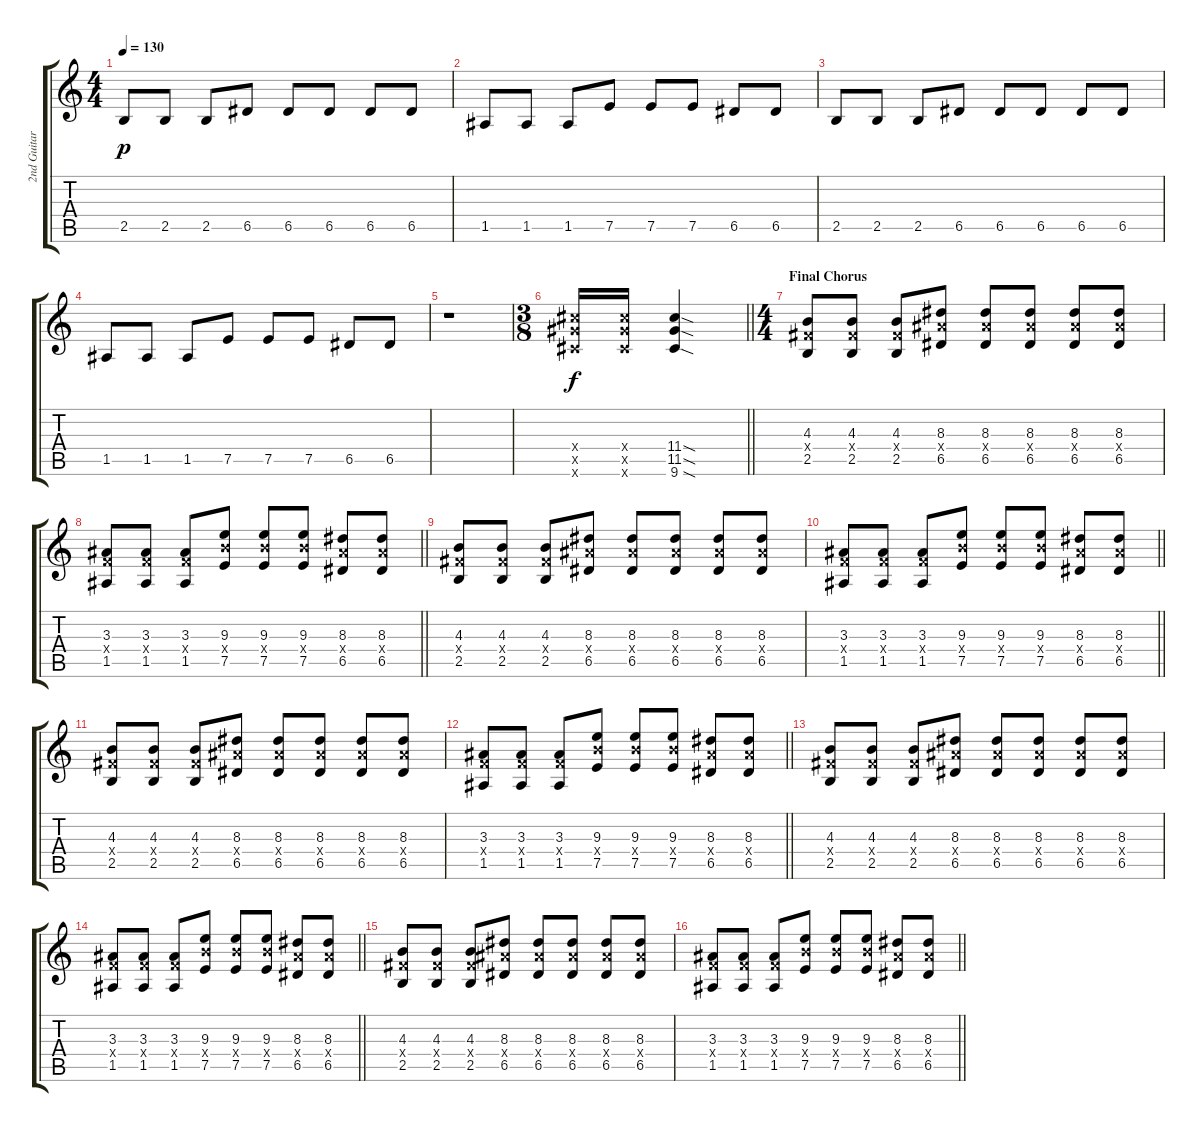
\track ("2nd Guitar" "2nd Guitar") {instrument overdrivenguitar}
\staff {score tabs}
\tuning (E4 B3 G3 D3 A2 E2) {hide}
\ts (4 4)
\tempo 130
\clef g2
\ks c
2.5.8{dy p} 2.5.8 2.5.8 6.5.8 6.5.8 6.5.8 6.5.8 6.5.8 |
1.5.8 1.5.8 1.5.8 7.5.8 7.5.8 7.5.8 6.5.8 6.5.8 |
2.5.8 2.5.8 2.5.8 6.5.8 6.5.8 6.5.8 6.5.8 6.5.8 |
1.5.8 1.5.8 1.5.8 7.5.8 7.5.8 7.5.8 6.5.8 6.5.8 |
r.1 |
\ts (3 8)
\barLineRight lightlight
(11.4{x} 11.5{x} 9.6{x}).16{dy f} (11.4{x} 11.5{x} 9.6{x}).16 (11.4{sod} 11.5{sod} 9.6{sod}).4 |
\ts (4 4)
\section ("" "Final Chorus")
(4.3 4.4{x} 2.5).8 (4.3 4.4{x} 2.5).8 (4.3 4.4{x} 2.5).8 (8.3 8.4{x} 6.5).8 (8.3 8.4{x} 6.5).8 (8.3 8.4{x} 6.5).8 (8.3 8.4{x} 6.5).8 (8.3 8.4{x} 6.5).8 |
\barLineRight lightlight
(3.3 3.4{x} 1.5).8 (3.3 3.4{x} 1.5).8 (3.3 3.4{x} 1.5).8 (9.3 9.4{x} 7.5).8 (9.3 9.4{x} 7.5).8 (9.3 9.4{x} 7.5).8 (8.3 8.4{x} 6.5).8 (8.3 8.4{x} 6.5).8 |
(4.3 4.4{x} 2.5).8 (4.3 4.4{x} 2.5).8 (4.3 4.4{x} 2.5).8 (8.3 8.4{x} 6.5).8 (8.3 8.4{x} 6.5).8 (8.3 8.4{x} 6.5).8 (8.3 8.4{x} 6.5).8 (8.3 8.4{x} 6.5).8 |
\barLineRight lightlight
(3.3 3.4{x} 1.5).8 (3.3 3.4{x} 1.5).8 (3.3 3.4{x} 1.5).8 (9.3 9.4{x} 7.5).8 (9.3 9.4{x} 7.5).8 (9.3 9.4{x} 7.5).8 (8.3 8.4{x} 6.5).8 (8.3 8.4{x} 6.5).8 |
(4.3 4.4{x} 2.5).8 (4.3 4.4{x} 2.5).8 (4.3 4.4{x} 2.5).8 (8.3 8.4{x} 6.5).8 (8.3 8.4{x} 6.5).8 (8.3 8.4{x} 6.5).8 (8.3 8.4{x} 6.5).8 (8.3 8.4{x} 6.5).8 |
\barLineRight lightlight
(3.3 3.4{x} 1.5).8 (3.3 3.4{x} 1.5).8 (3.3 3.4{x} 1.5).8 (9.3 9.4{x} 7.5).8 (9.3 9.4{x} 7.5).8 (9.3 9.4{x} 7.5).8 (8.3 8.4{x} 6.5).8 (8.3 8.4{x} 6.5).8 |
(4.3 4.4{x} 2.5).8 (4.3 4.4{x} 2.5).8 (4.3 4.4{x} 2.5).8 (8.3 8.4{x} 6.5).8 (8.3 8.4{x} 6.5).8 (8.3 8.4{x} 6.5).8 (8.3 8.4{x} 6.5).8 (8.3 8.4{x} 6.5).8 |
\barLineRight lightlight
(3.3 3.4{x} 1.5).8 (3.3 3.4{x} 1.5).8 (3.3 3.4{x} 1.5).8 (9.3 9.4{x} 7.5).8 (9.3 9.4{x} 7.5).8 (9.3 9.4{x} 7.5).8 (8.3 8.4{x} 6.5).8 (8.3 8.4{x} 6.5).8 |
(4.3 4.4{x} 2.5).8 (4.3 4.4{x} 2.5).8 (4.3 4.4{x} 2.5).8 (8.3 8.4{x} 6.5).8 (8.3 8.4{x} 6.5).8 (8.3 8.4{x} 6.5).8 (8.3 8.4{x} 6.5).8 (8.3 8.4{x} 6.5).8 |
\barLineRight lightlight
(3.3 3.4{x} 1.5).8 (3.3 3.4{x} 1.5).8 (3.3 3.4{x} 1.5).8 (9.3 9.4{x} 7.5).8 (9.3 9.4{x} 7.5).8 (9.3 9.4{x} 7.5).8 (8.3 8.4{x} 6.5).8 (8.3 8.4{x} 6.5).8
